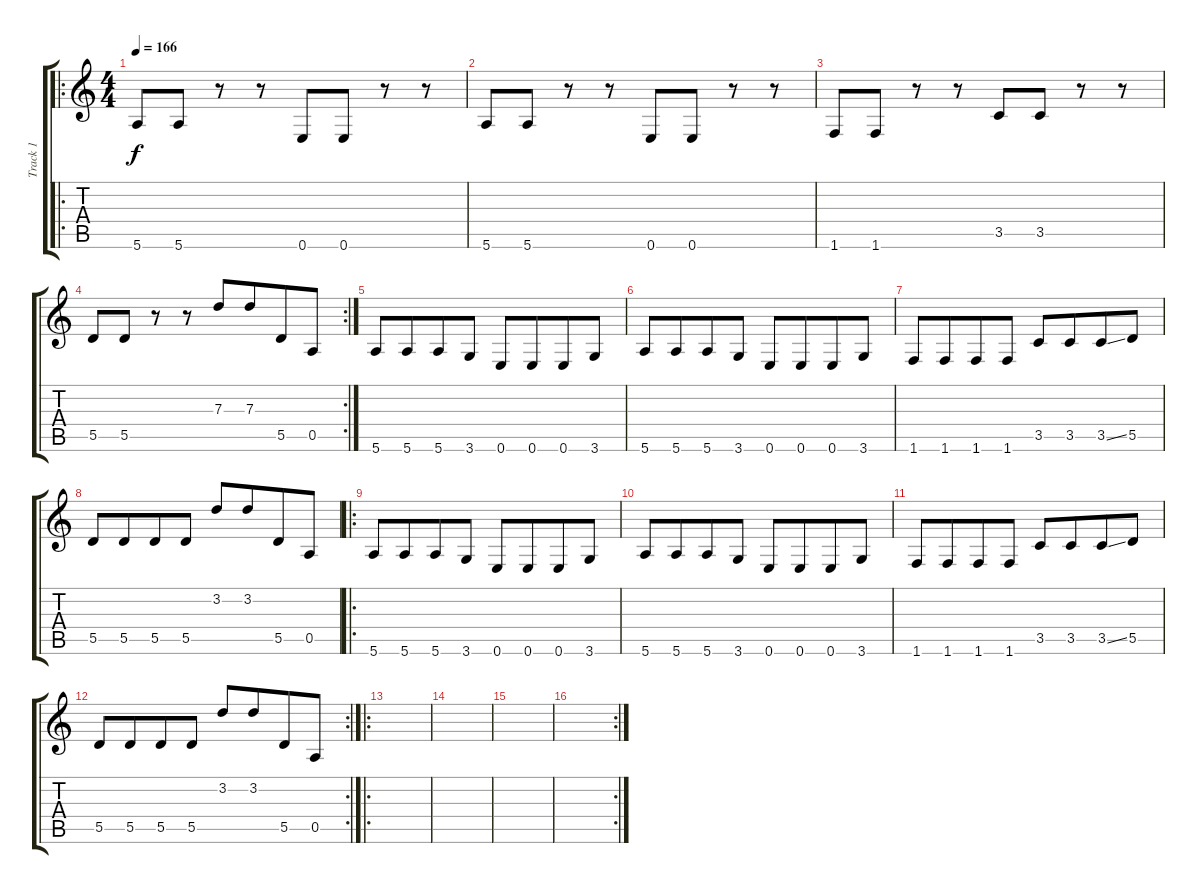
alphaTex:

\track ("Track 1" "Track 1") {instrument overdrivenguitar}
\staff {score tabs}
\tuning (E4 B3 G3 D3 A2 E2) {hide}
\ro
\ts (4 4)
\tempo 166
\clef g2
\ks c
5.6.8{dy f volume 16} 5.6.8 r.8 r.8 0.6.8 0.6.8 r.8 r.8 |
5.6.8 5.6.8 r.8 r.8 0.6.8 0.6.8 r.8 r.8 |
1.6.8 1.6.8 r.8 r.8 3.5.8 3.5.8 r.8 r.8 |
\rc 2
5.5.8 5.5.8 r.8 r.8 7.3.8 7.3.8{beam merge} 5.5.8 0.5.8 |
5.6.8 5.6.8{beam merge} 5.6.8 3.6.8 0.6.8 0.6.8{beam merge} 0.6.8 3.6.8 |
5.6.8 5.6.8{beam merge} 5.6.8 3.6.8 0.6.8 0.6.8{beam merge} 0.6.8 3.6.8 |
1.6.8 1.6.8{beam merge} 1.6.8 1.6.8 3.5.8 3.5.8{beam merge} 3.5{ss}.8 5.5.8 |
5.5.8 5.5.8{beam merge} 5.5.8 5.5.8 3.2.8 3.2.8{beam merge} 5.5.8 0.5.8 |
\ro
5.6.8 5.6.8{beam merge} 5.6.8 3.6.8 0.6.8 0.6.8{beam merge} 0.6.8 3.6.8 |
5.6.8 5.6.8{beam merge} 5.6.8 3.6.8 0.6.8 0.6.8{beam merge} 0.6.8 3.6.8 |
1.6.8 1.6.8{beam merge} 1.6.8 1.6.8 3.5.8 3.5.8{beam merge} 3.5{ss}.8 5.5.8 |
\rc 2
5.5.8 5.5.8{beam merge} 5.5.8 5.5.8 3.2.8 3.2.8{beam merge} 5.5.8 0.5.8 |
\ro
|
|
|
\rc 2
